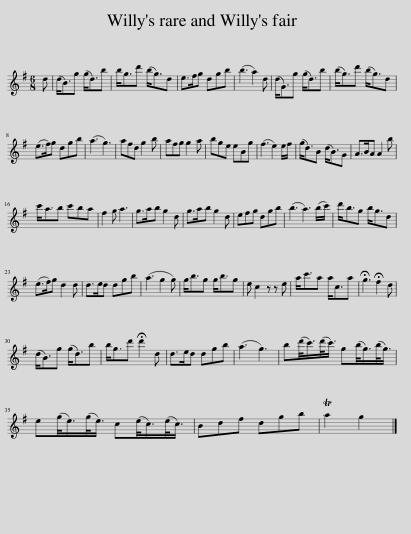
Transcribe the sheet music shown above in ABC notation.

X:1
L:1/8
M:6/8
I:linebreak $
K:G
V:1 treble
V:1
 d | (d<B)g (g<d)b | b<gd' (b<g)d | e>fg dgb | (b3 a2) d | %5
 (d<G)g (g<d)b | (b<g)d' (b<g)d |$ (e>f)g dgb | (a3 g3) | afd g2 b | %10
 afg g2 a | bge eBg | (f3 e2) e/f/ | (g<d)B (d<B)G | A>BA A2 b |$ %15
 c'<ab c'ba | f2 g a3 | g>ab g2 d | g>ab g2 d | efg dgb | %20
 (b3 a3) (b/c'/) | d'<bg b<gd |$ (e>f)g d2 d | d>ed dgb | (a3 g2 g) | %25
 g<bg g<bg | e c2 z z e | a<c'a a<ca | !fermata!g3 !fermata!f2 d |$ (d<B)g (g<d)b | %30
 b<gd' !fermata!d'2 d | d>ed dgb | (a3 g3) | b(d'/<c'/)(d'/<c'/) g(b/<g/)(b/<g/) |$ e(g/<e/)(g/<e/) c(e/<c/)(e/<c/) | %35
 Bdf dgb | Ta2 g2 |] %37
